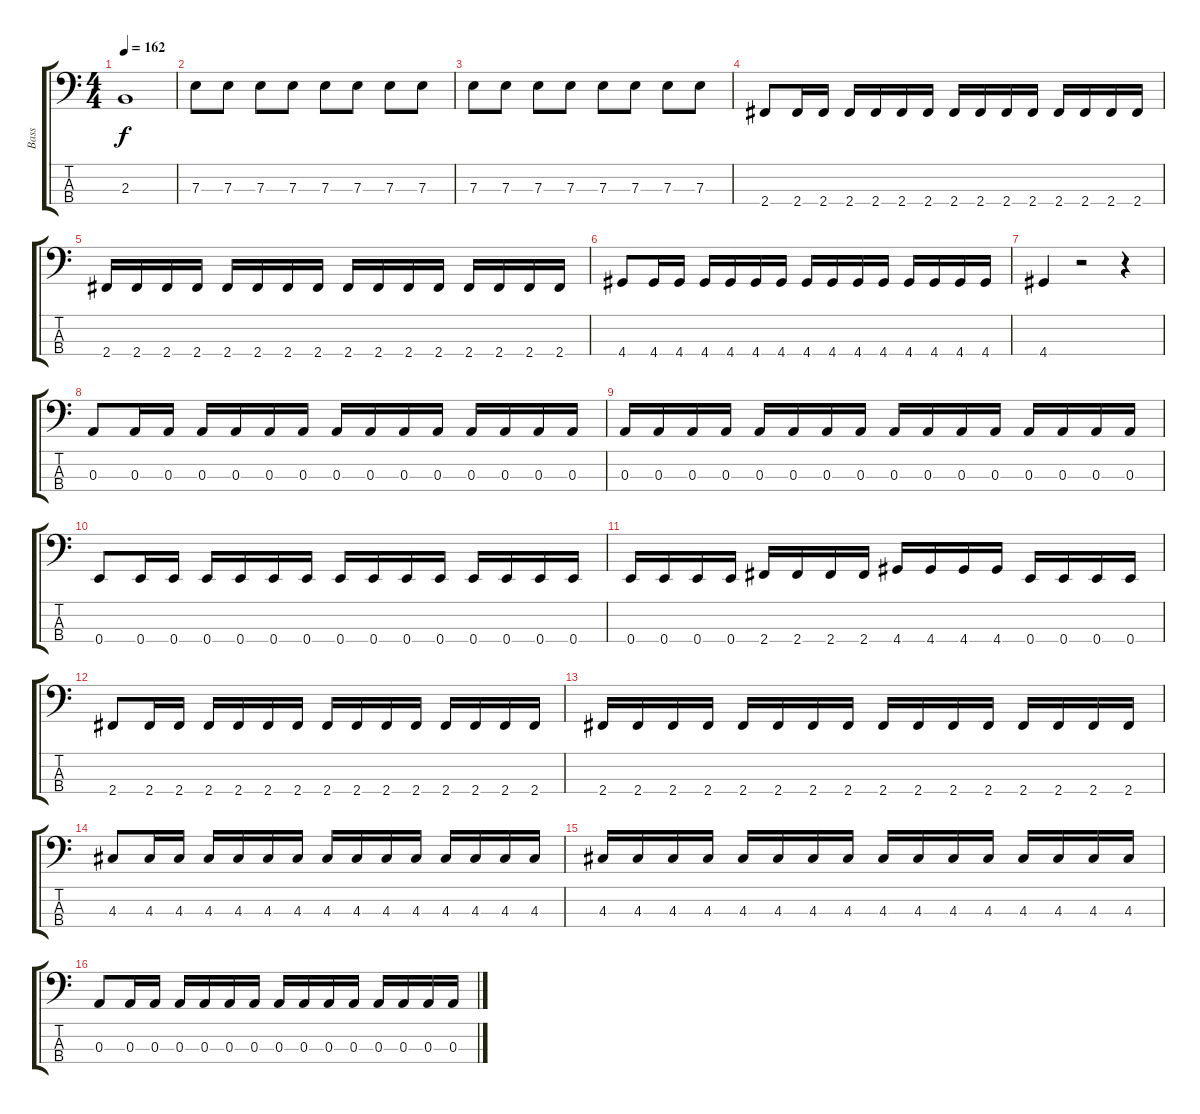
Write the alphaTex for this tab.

\track ("Bass" "Bass") {instrument electricbassfinger}
\staff {score tabs}
\tuning (G2 D2 A1 E1) {hide}
\ts (4 4)
\tempo 162
\clef f4
\ks c
2.3{t}.1{dy f} |
\section ("" "")
7.3.8 7.3.8 7.3.8 7.3.8 7.3.8 7.3.8 7.3.8 7.3.8 |
7.3.8 7.3.8 7.3.8 7.3.8 7.3.8 7.3.8 7.3.8 7.3.8 |
2.4.8 2.4.16 2.4.16 2.4.16 2.4.16 2.4.16 2.4.16 2.4.16 2.4.16 2.4.16 2.4.16 2.4.16 2.4.16 2.4.16 2.4.16 |
2.4.16 2.4.16 2.4.16 2.4.16 2.4.16 2.4.16 2.4.16 2.4.16 2.4.16 2.4.16 2.4.16 2.4.16 2.4.16 2.4.16 2.4.16 2.4.16 |
4.4.8 4.4.16 4.4.16 4.4.16 4.4.16 4.4.16 4.4.16 4.4.16 4.4.16 4.4.16 4.4.16 4.4.16 4.4.16 4.4.16 4.4.16 |
4.4.4 r.2 r.4 |
\section ("" "")
0.3.8 0.3.16 0.3.16 0.3.16 0.3.16 0.3.16 0.3.16 0.3.16 0.3.16 0.3.16 0.3.16 0.3.16 0.3.16 0.3.16 0.3.16 |
0.3.16 0.3.16 0.3.16 0.3.16 0.3.16 0.3.16 0.3.16 0.3.16 0.3.16 0.3.16 0.3.16 0.3.16 0.3.16 0.3.16 0.3.16 0.3.16 |
0.4.8 0.4.16 0.4.16 0.4.16 0.4.16 0.4.16 0.4.16 0.4.16 0.4.16 0.4.16 0.4.16 0.4.16 0.4.16 0.4.16 0.4.16 |
0.4.16 0.4.16 0.4.16 0.4.16 2.4.16 2.4.16 2.4.16 2.4.16 4.4.16 4.4.16 4.4.16 4.4.16 0.4.16 0.4.16 0.4.16 0.4.16 |
2.4.8 2.4.16 2.4.16 2.4.16 2.4.16 2.4.16 2.4.16 2.4.16 2.4.16 2.4.16 2.4.16 2.4.16 2.4.16 2.4.16 2.4.16 |
2.4.16 2.4.16 2.4.16 2.4.16 2.4.16 2.4.16 2.4.16 2.4.16 2.4.16 2.4.16 2.4.16 2.4.16 2.4.16 2.4.16 2.4.16 2.4.16 |
4.3.8 4.3.16 4.3.16 4.3.16 4.3.16 4.3.16 4.3.16 4.3.16 4.3.16 4.3.16 4.3.16 4.3.16 4.3.16 4.3.16 4.3.16 |
4.3.16 4.3.16 4.3.16 4.3.16 4.3.16 4.3.16 4.3.16 4.3.16 4.3.16 4.3.16 4.3.16 4.3.16 4.3.16 4.3.16 4.3.16 4.3.16 |
\section ("" "")
0.3.8 0.3.16 0.3.16 0.3.16 0.3.16 0.3.16 0.3.16 0.3.16 0.3.16 0.3.16 0.3.16 0.3.16 0.3.16 0.3.16 0.3.16
